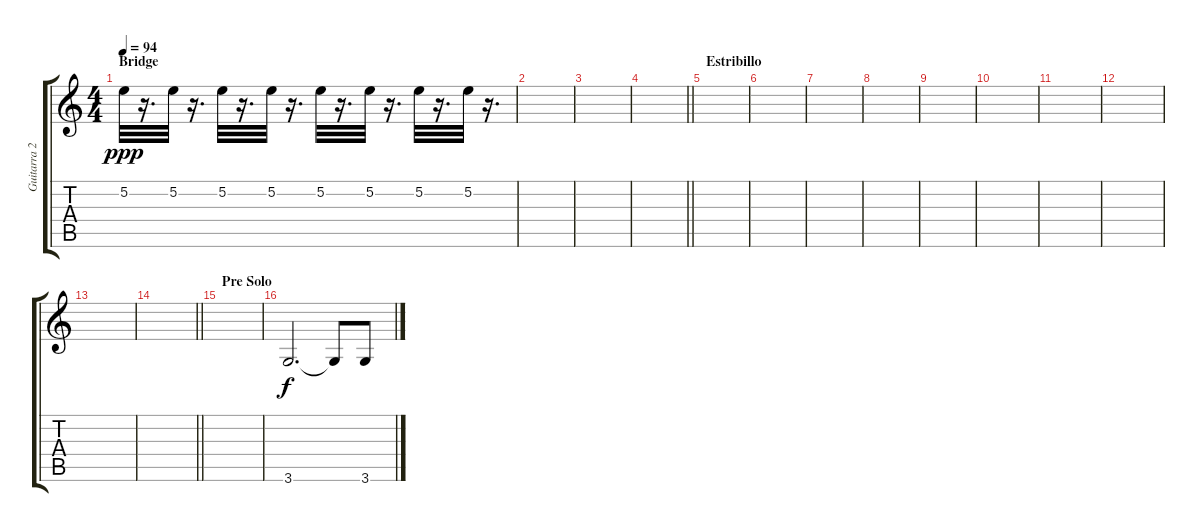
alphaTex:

\track ("Guitarra 2" "Guitarra 2") {instrument distortionguitar}
\staff {score tabs}
\tuning (E4 B3 G3 D3 A2 E2) {hide}
\ts (4 4)
\section ("" "Bridge")
\tempo 94
\clef g2
\ks c
5.2.32{dy ppp volume 7} r.16{d} 5.2.32 r.16{d} 5.2.32 r.16{d} 5.2.32 r.16{d} 5.2.32 r.16{d} 5.2.32 r.16{d} 5.2.32 r.16{d} 5.2.32 r.16{d} |
|
|
\barLineRight lightlight
|
\section ("" "Estribillo")
|
|
|
|
|
|
|
|
|
\barLineRight lightlight
|
\section ("" "Pre Solo")
|
3.6.2{d dy f} 3.6{t}.8 3.6.8
